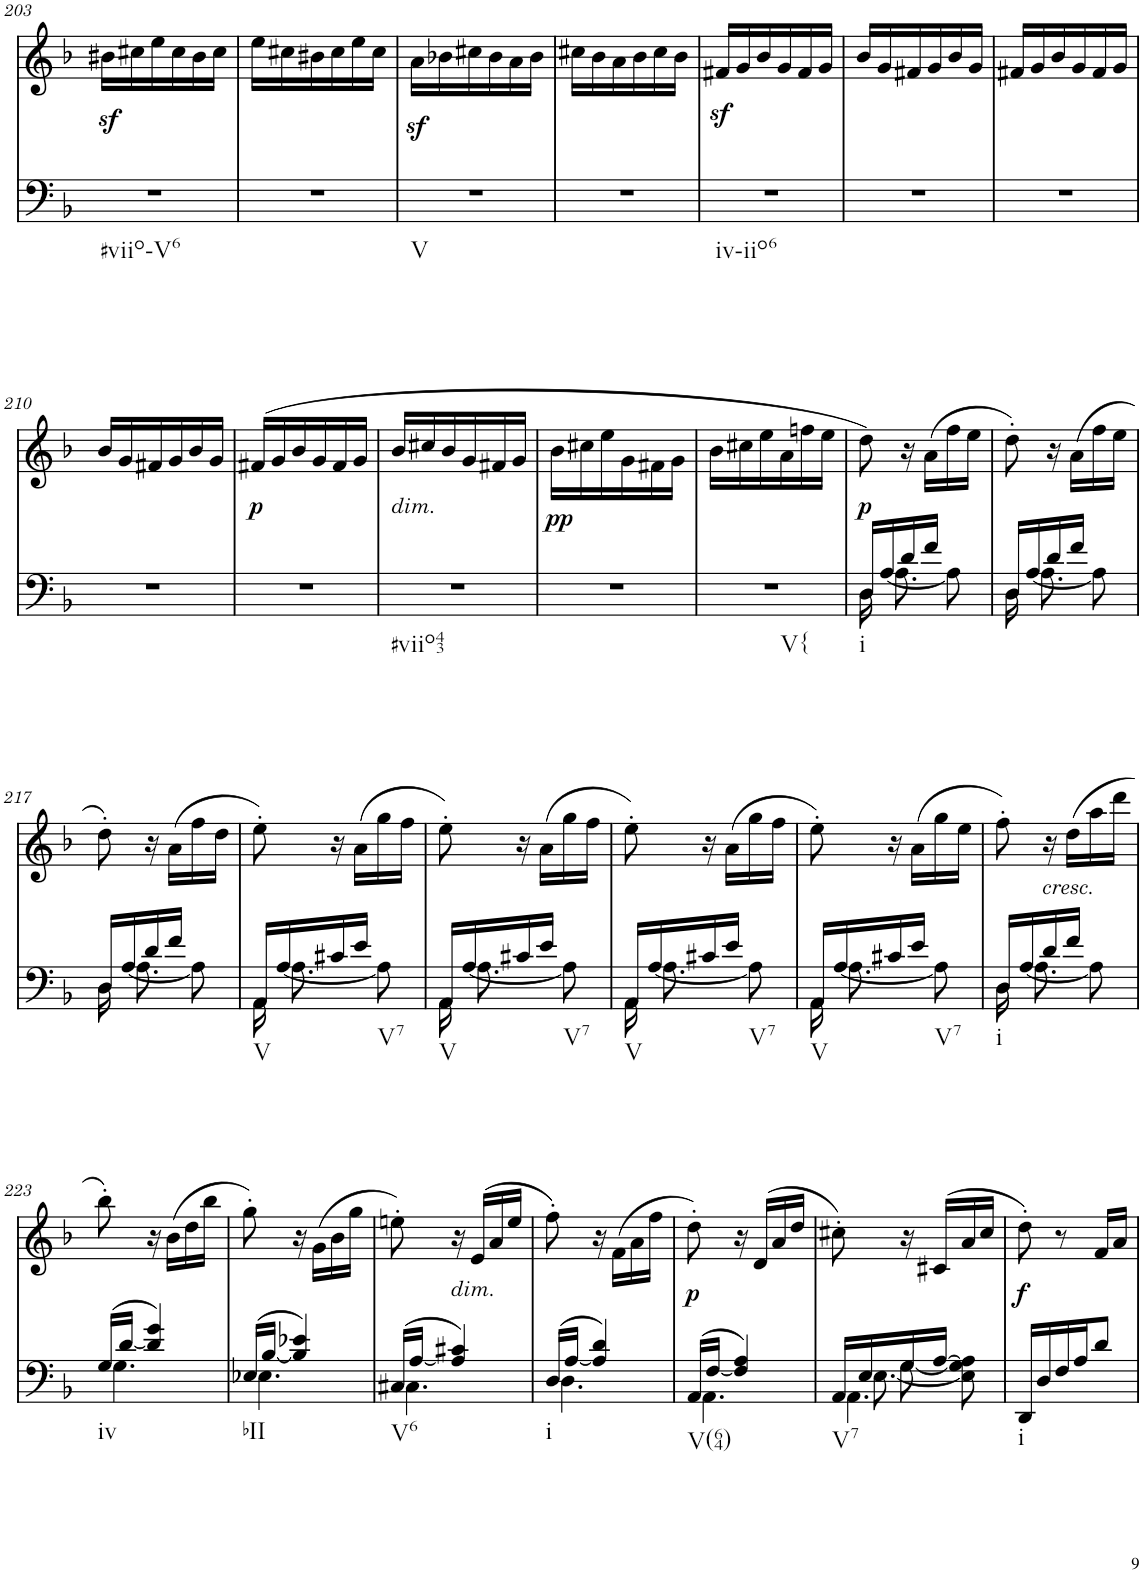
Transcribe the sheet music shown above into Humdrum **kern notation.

**kern	**dynam	**kern	**text	**dynam
*part2	*part2	*part1	*part1	*part1
*staff2	*staff2	*staff1	*staff1	*staff1
*I"Piano	*	*I"Piano	*	*
*I'Pno	*	*I'Pno	*	*
!!LO:PB:g=z
*clefF4	*	*clefG2	*	*
*k[b-]	*	*k[b-]	*	*
*d:	*	*d:	*	*
*M3/8	*	*M3/8	*	*
=203	=203	=203	=203	=203
!LO:TX:b:t=#viio-V6	!	!	!	!
4.r	.	16b#Xz<\LL	.	.
.	.	16cc#X\	.	.
.	.	16ee\	.	.
.	.	16cc#\	.	.
.	.	16b#\	.	.
.	.	16cc#\JJ	.	.
=204	=204	=204	=204	=204
4.r	.	16ee\LL	.	.
.	.	16cc#X\	.	.
.	.	16b#X\	.	.
.	.	16cc#\	.	.
.	.	16ee\	.	.
.	.	16cc#\JJ	.	.
=205	=205	=205	=205	=205
!LO:TX:b:t=V	!	!	!	!
4.r	.	16az<\LL	.	.
.	.	16b-X\	.	.
.	.	16cc#X\	.	.
.	.	16b-\	.	.
.	.	16a\	.	.
.	.	16b-\JJ	.	.
=206	=206	=206	=206	=206
4.r	.	16cc#X\LL	.	.
.	.	16b-\	.	.
.	.	16a\	.	.
.	.	16b-\	.	.
.	.	16cc#\	.	.
.	.	16b-\JJ	.	.
=207	=207	=207	=207	=207
!LO:TX:b:t=iv-iio6	!	!	!	!
4.r	.	16f#Xz</LL	.	.
.	.	16g/	.	.
.	.	16b-/	.	.
.	.	16g/	.	.
.	.	16f#/	.	.
.	.	16g/JJ	.	.
=208	=208	=208	=208	=208
4.r	.	16b-/LL	.	.
.	.	16g/	.	.
.	.	16f#X/	.	.
.	.	16g/	.	.
.	.	16b-/	.	.
.	.	16g/JJ	.	.
=209	=209	=209	=209	=209
!	!	!	!LO:LY:b	!
4.r	.	16f#X/LL	>	.
.	.	16g/	.	.
.	.	16b-/	.	.
.	.	16g/	.	.
.	.	16f#/	.	.
.	.	16g/JJ	.	.
!!LO:LB:g=z
=210	=210	=210	=210	=210
4.r	.	16b-/LL	.	.
.	.	16g/	.	.
.	.	16f#X/	.	.
.	.	16g/	.	.
.	.	16b-/	.	.
.	.	16g/JJ	.	.
=211	=211	=211	=211	=211
!	!	!	!LO:LY:b	!LO:DY:b
4.r	.	(16f#X/LL	p	p
.	.	16g/	.	.
.	.	16b-/	.	.
.	.	16g/	.	.
.	.	16f#/	.	.
.	.	16g/JJ	.	.
=212	=212	=212	=212	=212
!	!	!LO:TX:b:i:t=dim.	!	!
!LO:TX:b:t=#viio43	!	!	!	!
!	!	!	!LO:LY:b	!
4.r	.	16b-/LL	>	.
.	.	16cc#X/	.	.
.	.	16b-/	.	.
.	.	16g/	.	.
.	.	16f#X/	.	.
.	.	16g/JJ	.	.
=213	=213	=213	=213	=213
!	!LO:DY:a	!	!	!
4.r	pp	16b-\LL	.	.
.	.	16cc#X\	.	.
.	.	16ee\	.	.
!	!	!	!LO:LY:b	!
.	.	16g\	pp	.
.	.	16f#X\	.	.
.	.	16g\JJ	.	.
=214	=214	=214	=214	=214
!LO:TX:b:t=V{	!	!	!	!
4.r	.	16b-\LL	.	.
.	.	16cc#X\	.	.
.	.	16ee\	.	.
.	.	16a\	.	.
.	.	16ffn\	.	.
.	.	16ee\JJ	.	.
=215	=215	=215	=215	=215
*^	*	*	*	*
!LO:TX:b:t=i	!	!	!	!	!
!	!	!	!	!LO:LY:b	!LO:DY:b
16D/LL	16D\	.	8dd\)	p	p
[<16A/	8.A\	.	.	.	.
16d/	.	.	16r	.	.
16f/JJ	.	.	(16a\LL	.	.
8A\]	8ryy	.	16ff\	.	.
.	.	.	16ee\JJ	.	.
=216	=216	=216	=216	=216	=216
16D/LL	16D\	.	8dd'\)	.	.
[<16A/	8.A\	.	.	.	.
16d/	.	.	16r	.	.
16f/JJ	.	.	(16a\LL	.	.
8A\]	8ryy	.	16ff\	.	.
.	.	.	16ee\JJ	.	.
!!LO:LB:g=z
=217	=217	=217	=217	=217	=217
16D/LL	16D\	.	8dd'\)	.	.
[<16A/	8.A\	.	.	.	.
16d/	.	.	16r	.	.
16f/JJ	.	.	(16a\LL	.	.
8A\]	8ryy	.	16ff\	.	.
.	.	.	16dd\JJ	.	.
=218	=218	=218	=218	=218	=218
!LO:TX:b:t=V	!	!	!	!	!
16AA/LL	16AA\	.	8ee'\)	.	.
[<16A/	8.A\	.	.	.	.
16c#X/	.	.	16r	.	.
16e/JJ	.	.	(16a\LL	.	.
!LO:TX:b:t=V7	!	!	!	!	!
8A\]	8ryy	.	16gg\	.	.
.	.	.	16ff\JJ	.	.
=219	=219	=219	=219	=219	=219
!LO:TX:b:t=V	!	!	!	!	!
16AA/LL	16AA\	.	8ee'\)	.	.
[<16A/	8.A\	.	.	.	.
16c#X/	.	.	16r	.	.
16e/JJ	.	.	(16a\LL	.	.
!LO:TX:b:t=V7	!	!	!	!	!
8A\]	8ryy	.	16gg\	.	.
.	.	.	16ff\JJ	.	.
=220	=220	=220	=220	=220	=220
!LO:TX:b:t=V	!	!	!	!	!
16AA/LL	16AA\	.	8ee'\)	.	.
[<16A/	8.A\	.	.	.	.
16c#X/	.	.	16r	.	.
16e/JJ	.	.	(16a\LL	.	.
!LO:TX:b:t=V7	!	!	!	!	!
8A\]	8ryy	.	16gg\	.	.
.	.	.	16ff\JJ	.	.
=221	=221	=221	=221	=221	=221
!LO:TX:b:t=V	!	!	!	!	!
16AA/LL	16AA\	.	8ee'\)	.	.
[<16A/	8.A\	.	.	.	.
16c#X/	.	.	16r	.	.
16e/JJ	.	.	(16a\LL	.	.
!LO:TX:b:t=V7	!	!	!	!	!
8A\]	8ryy	.	16gg\	.	.
.	.	.	16ee\JJ	.	.
=222	=222	=222	=222	=222	=222
!LO:TX:b:t=i	!	!	!	!	!
16D/LL	16D\	.	8ff'\)	.	.
[<16A/	8.A\	.	.	.	.
!	!	!	!LO:TX:b:i:t=cresc.	!	!
16d/	.	.	16r	.	.
16f/JJ	.	.	(16dd\LL	.	.
8A\]	8ryy	.	16aa\	.	.
.	.	.	16ddd\JJ	.	.
!!LO:LB:g=z
=223	=223	=223	=223	=223	=223
!LO:TX:b:t=iv	!	!	!	!	!
(16G/LL	4.G\	.	8bb-'\)	.	.
[<16d/JJ	.	.	.	.	.
4d/] 4g/)	.	.	16r	.	.
.	.	.	(16b-\LL	.	.
.	.	.	16dd\	.	.
.	.	.	16bb-\JJ	.	.
=224	=224	=224	=224	=224	=224
!LO:TX:b:t=bII	!	!	!	!	!
(16E-X/LL	4.E-\	.	8gg'\)	.	.
[<16B-/JJ	.	.	.	.	.
4B-/] 4e-X/)	.	.	16r	.	.
.	.	.	(16g\LL	.	.
.	.	.	16b-\	.	.
.	.	.	16gg\JJ	.	.
=225	=225	=225	=225	=225	=225
!LO:TX:b:t=V6	!	!	!	!	!
(16C#X/LL	4.C#\	.	8een'\)	.	.
[<16A/JJ	.	.	.	.	.
!	!	!	!LO:TX:b:i:t=dim.	!	!
4A/] 4c#X/)	.	.	16r	.	.
.	.	.	(>16e/LL	.	.
.	.	.	16a/	.	.
.	.	.	16ee/JJ	.	.
=226	=226	=226	=226	=226	=226
!LO:TX:b:t=i	!	!	!	!	!
(16D/LL	4.D\	.	8ff'\)	.	.
[<16A/JJ	.	.	.	.	.
4A/] 4d/)	.	.	16r	.	.
.	.	.	(16f\LL	.	.
.	.	.	16a\	.	.
.	.	.	16ff\JJ	.	.
=227	=227	=227	=227	=227	=227
!LO:TX:b:t=V(64)	!	!	!	!	!
!	!	!	!	!LO:LY:b	!LO:DY:b
(16AA/LL	4.AA\	.	8dd'\)	p	p
[<16F/JJ	.	.	.	.	.
4F/] 4A/)	.	.	16r	.	.
.	.	.	(>16d/LL	.	.
.	.	.	16a/	.	.
.	.	.	16dd/JJ	.	.
=228	=228	=228	=228	=228	=228
*^	*^	*	*	*	*
!LO:TX:b:t=V7	!	!	!	!	!	!	!
16AA/LL	4.AA\	16ryy	8ryy	.	8cc#X'\)	.	.
[<16E/	.	8.E\	.	.	.	.	.
[<16G/	.	.	8G\	.	16r	.	.
[16A/JJ	.	.	.	.	(>16c#X/LL	.	.
8E\] 8G\] 8A\]	.	8ryy	8ryy	.	16a/	.	.
.	.	.	.	.	16cc#/JJ	.	.
*v	*v	*v	*v	*	*	*	*
=229	=229	=229	=229	=229
!LO:TX:b:t=i	!	!	!	!
!	!	!	!LO:LY:b	!LO:DY:b
16DD/LL	.	8dd'\)	f	f
16D/	.	.	.	.
16F/	.	8r	.	.
16A/J	.	.	.	.
8d/J	.	16f/LL	.	.
.	.	16a/JJ	.	.
=	=	=	=	=
*-	*-	*-	*-	*-
